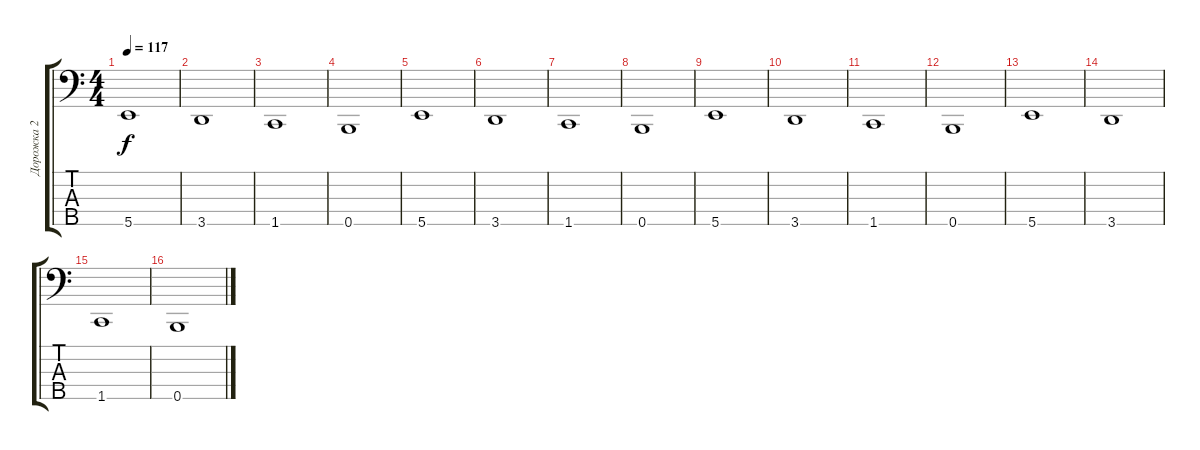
\track ("Дорожка 2" "Дорожка 2") {instrument electricbassfinger}
\staff {score tabs}
\tuning (G2 D2 A1 E1 B0) {hide}
\ts (4 4)
\tempo 117
\clef f4
\ks c
5.5.1{dy f} |
3.5.1 |
1.5.1 |
0.5.1 |
5.5.1 |
3.5.1 |
1.5.1 |
0.5.1 |
5.5.1 |
3.5.1 |
1.5.1 |
0.5.1 |
5.5.1 |
3.5.1 |
1.5.1 |
0.5.1
